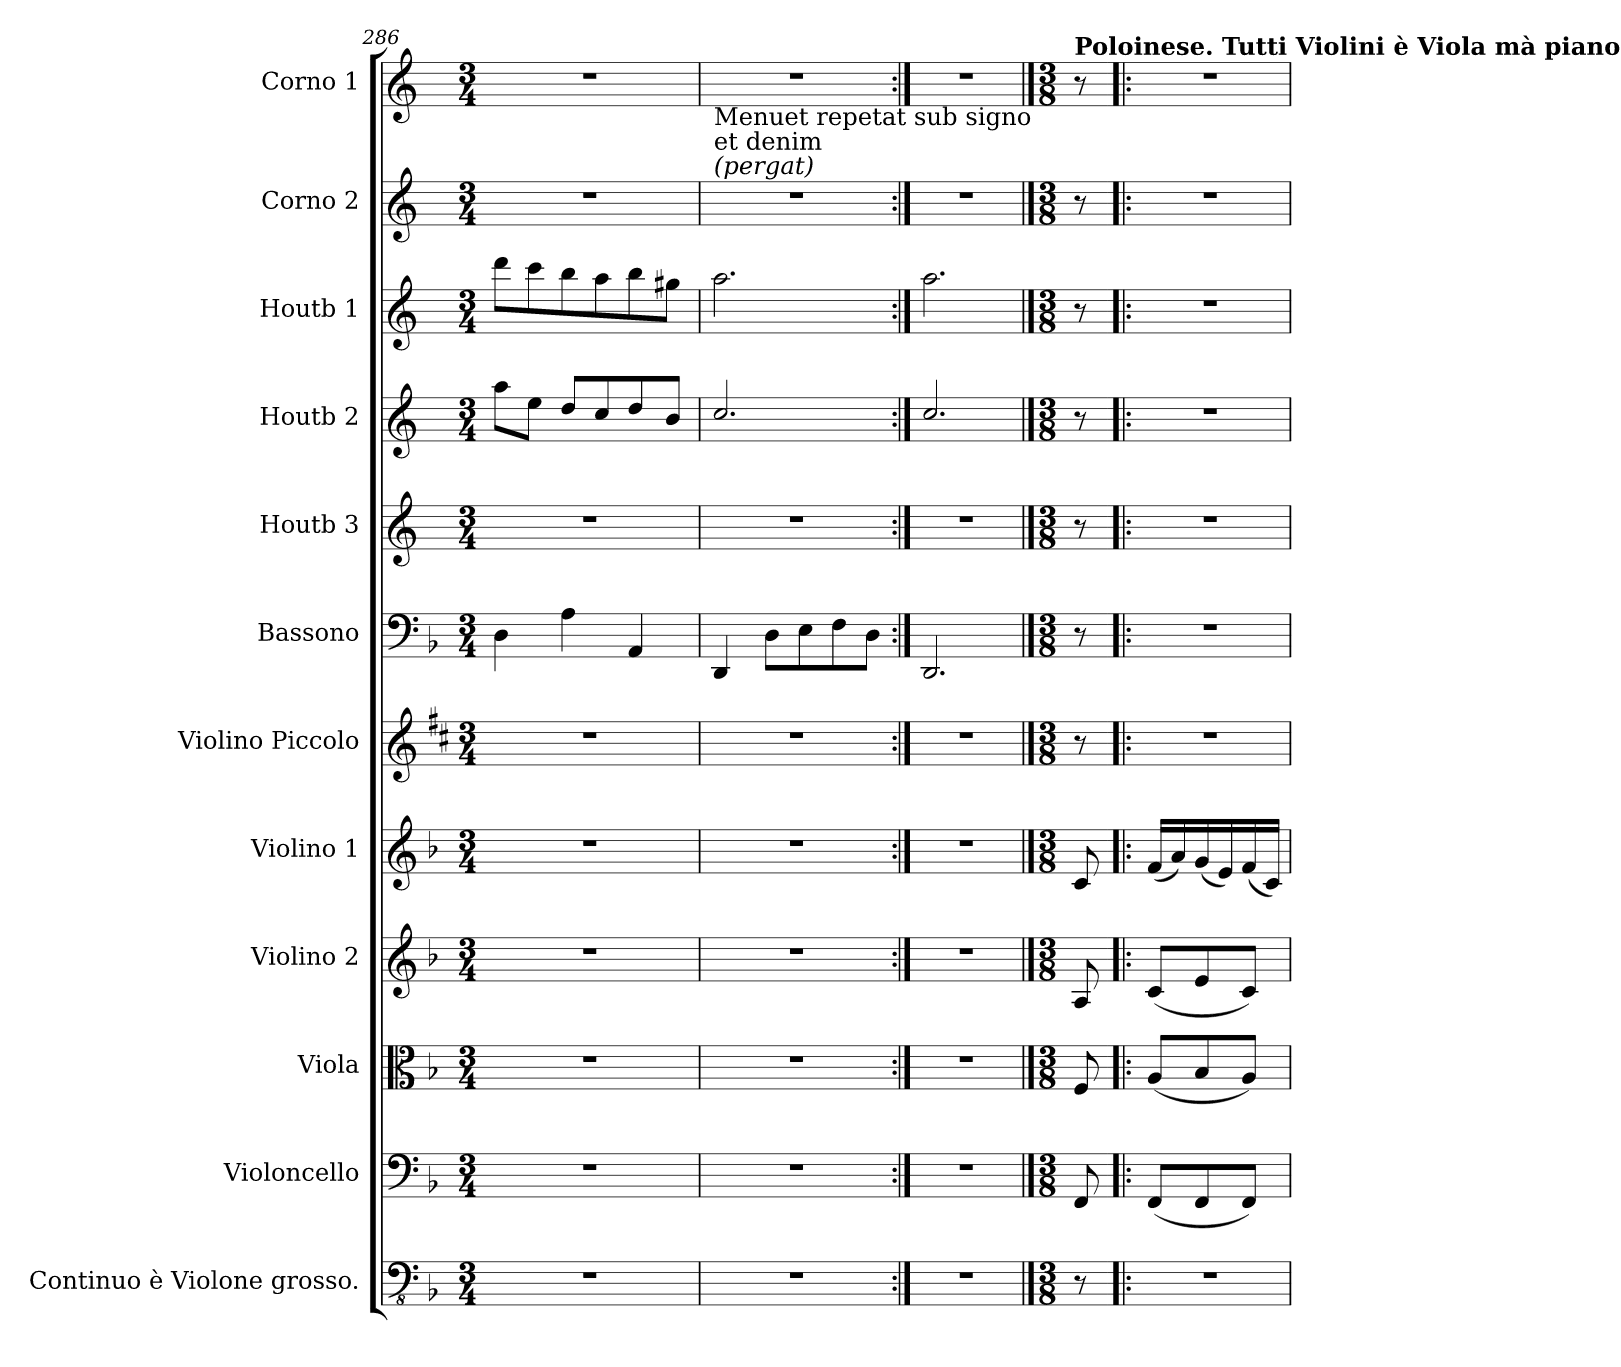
**kern	**kern	**dynam	**kern	**kern	**dynam	**kern	**kern	**kern	**kern	**kern	**kern	**kern	**kern
*part12	*part11	*part11	*part10	*part9	*part9	*part8	*part7	*part6	*part5	*part4	*part3	*part2	*part1
*staff12	*staff11	*staff11	*staff10	*staff9	*staff9	*staff8	*staff7	*staff6	*staff5	*staff4	*staff3	*staff2	*staff1
*I"Continuo è Violone grosso.	*I"Violoncello	*	*I"Viola	*I"Violino 2	*	*I"Violino 1	*I"Violino Piccolo	*I"Bassono	*I"Houtb 3	*I"Houtb 2	*I"Houtb 1	*I"Corno 2	*I"Corno 1
*	*I'Vc	*	*I'Vla	*I'Vln	*	*I'Vln	*I'Vln	*I'Bsn	*	*	*	*	*
*clefFv4	*clefF4	*	*clefC3	*clefG2	*	*clefG2	*clefG2	*clefF4	*clefG2	*clefG2	*clefG2	*clefG2	*clefG2
*ITrd7c12	*	*	*	*	*	*	*ITrd-2c-3	*	*ITrd4c7	*ITrd4c7	*ITrd4c7	*ITrd4c7	*ITrd4c7
*k[b-]	*k[b-]	*	*k[b-]	*k[b-]	*	*k[b-]	*k[b-]	*k[b-]	*k[b-]	*k[b-]	*k[b-]	*k[b-]	*k[b-]
*M3/4	*M3/4	*	*M3/4	*M3/4	*	*M3/4	*M3/4	*M3/4	*M3/4	*M3/4	*M3/4	*M3/4	*M3/4
=286	=286	=286	=286	=286	=286	=286	=286	=286	=286	=286	=286	=286	=286
2.r	2.r	.	2.r	2.r	.	2.r	2.r	4D\	2.r	8dd\L	8gg\L	2.r	2.r
.	.	.	.	.	.	.	.	.	.	8a\J	8ff\	.	.
.	.	.	.	.	.	.	.	4A\	.	8g/L	8ee\	.	.
.	.	.	.	.	.	.	.	.	.	8f/	8dd\	.	.
.	.	.	.	.	.	.	.	4AA/	.	8g/	8ee\	.	.
.	.	.	.	.	.	.	.	.	.	8e/J	8cc#X\J	.	.
=287	=287	=287	=287	=287	=287	=287	=287	=287	=287	=287	=287	=287	=287
!	!	!	!	!	!	!	!	!	!	!	!	!	!LO:TX:b:t=Menuet repetat sub signo
!	!	!	!	!	!	!	!	!	!	!	!	!	!LO:TX:b:t=et denim
!	!	!	!	!	!	!	!	!	!	!	!	!	!LO:TX:b:i:t=(pergat)
2.r	2.r	.	2.r	2.r	.	2.r	2.r	4DD/	2.r	2.f/	2.dd\	2.r	2.r
.	.	.	.	.	.	.	.	8D\L	.	.	.	.	.
.	.	.	.	.	.	.	.	8E\	.	.	.	.	.
.	.	.	.	.	.	.	.	8F\	.	.	.	.	.
.	.	.	.	.	.	.	.	8D\J	.	.	.	.	.
=288:|!	=288:|!	=288:|!	=288:|!	=288:|!	=288:|!	=288:|!	=288:|!	=288:|!	=288:|!	=288:|!	=288:|!	=288:|!	=288:|!
2.r	2.r	.	2.r	2.r	.	2.r	2.r	2.DD/	2.r	2.f/	2.dd\	2.r	2.r
!!LO:LB:g=z
==289	==289	==289	==289	==289	==289	==289	==289	==289	==289	==289	==289	==289	==289
*M3/8	*M3/8	*	*M3/8	*M3/8	*	*M3/8	*M3/8	*M3/8	*M3/8	*M3/8	*M3/8	*M3/8	*M3/8
!	!	!	!	!	!	!	!	!	!	!	!	!	!LO:TX:a:B:t=Poloinese. Tutti Violini è Viola mà piano. Violino piccolo tacet.
!	!	!LO:DY:a	!	!	!LO:DY:a	!	!	!	!	!	!	!	!
8r	8FF/	other-dynamics	8F/	8A/	other-dynamics	8c/	8r	8r	8r	8r	8r	8r	8r
=290!|:	=290!|:	=290!|:	=290!|:	=290!|:	=290!|:	=290!|:	=290!|:	=290!|:	=290!|:	=290!|:	=290!|:	=290!|:	=290!|:
4.r	(8FF/L	.	(8A/L	(8c/L	.	(16f/LL	4.r	4.r	4.r	4.r	4.r	4.r	4.r
.	.	.	.	.	.	16a/)	.	.	.	.	.	.	.
.	8FF/	.	8B-/	8e/	.	(16g/	.	.	.	.	.	.	.
.	.	.	.	.	.	16e/)	.	.	.	.	.	.	.
.	8FF/J)	.	8A/J)	8c/J)	.	(16f/	.	.	.	.	.	.	.
.	.	.	.	.	.	16c/JJ)	.	.	.	.	.	.	.
=	=	=	=	=	=	=	=	=	=	=	=	=	=
*-	*-	*-	*-	*-	*-	*-	*-	*-	*-	*-	*-	*-	*-
